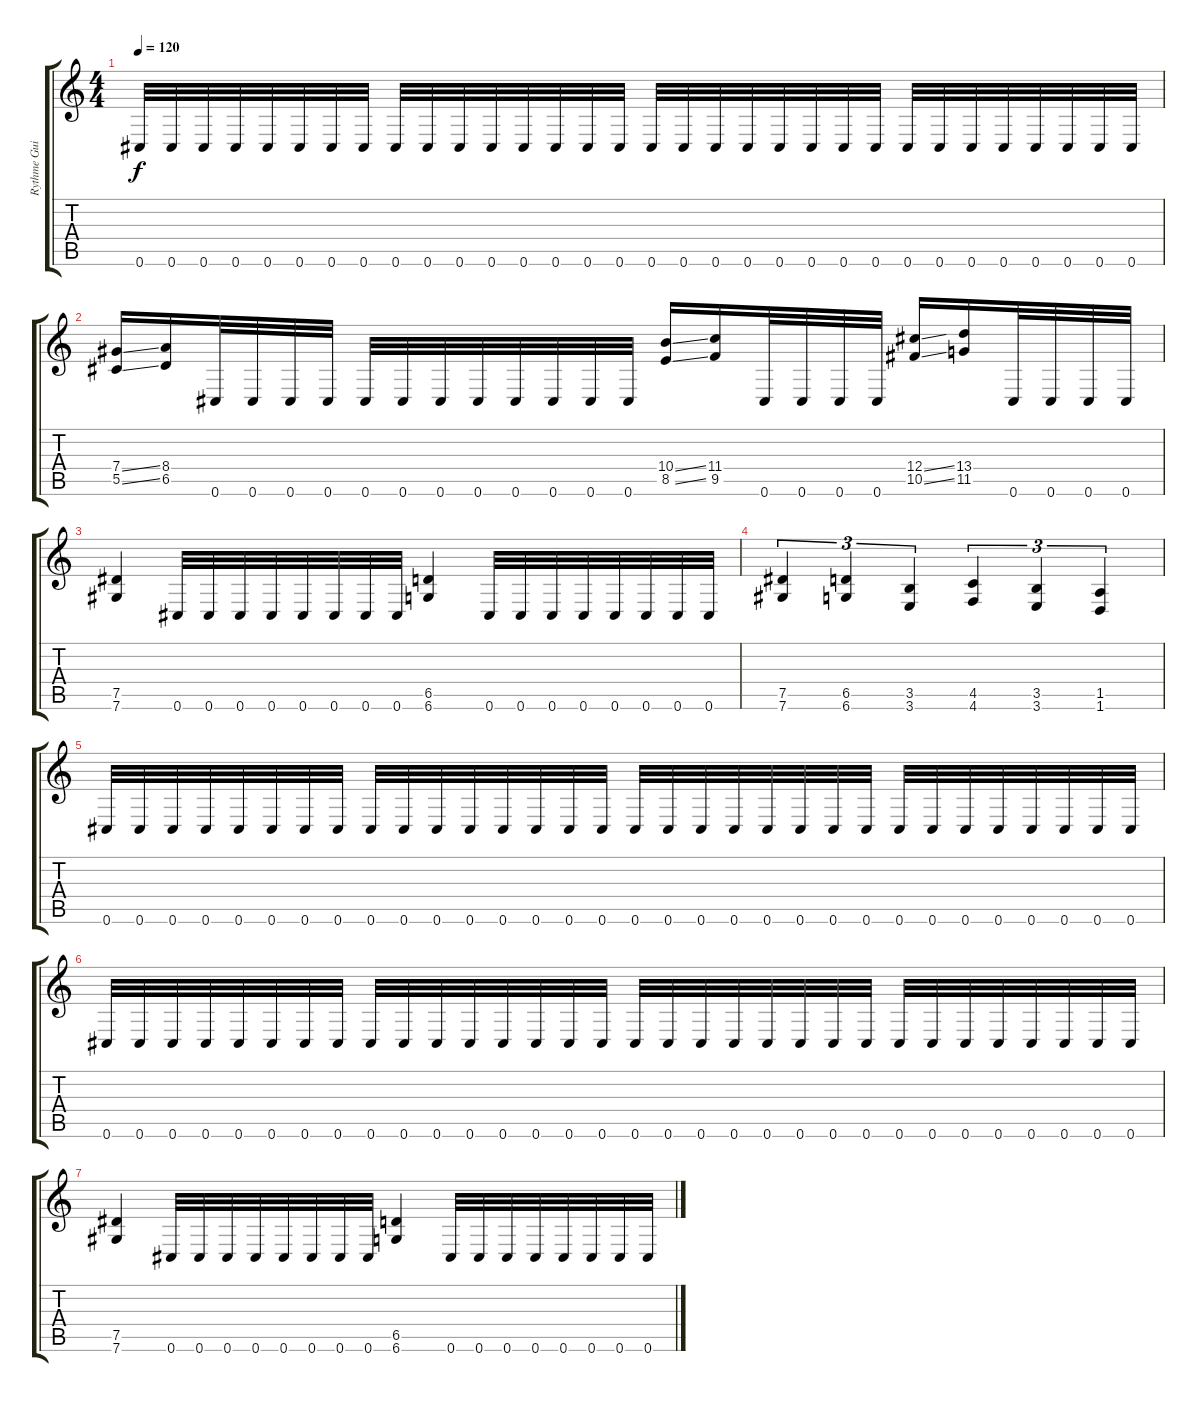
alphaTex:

\track ("Rythme Guitar" "Rythme Gui") {instrument distortionguitar}
\staff {score tabs}
\tuning (Eb4 Bb3 Gb3 Db3 Ab2 Db2) {hide}
\ts (4 4)
\tempo 120
\clef g2
\ks c
0.6.32{dy f} 0.6.32 0.6.32 0.6.32 0.6.32 0.6.32 0.6.32 0.6.32 0.6.32 0.6.32 0.6.32 0.6.32 0.6.32 0.6.32 0.6.32 0.6.32 0.6.32 0.6.32 0.6.32 0.6.32 0.6.32 0.6.32 0.6.32 0.6.32 0.6.32 0.6.32 0.6.32 0.6.32 0.6.32 0.6.32 0.6.32 0.6.32 |
(7.4{ss} 5.5{ss}).16 (8.4 6.5).16 0.6.32 0.6.32 0.6.32 0.6.32 0.6.32 0.6.32 0.6.32 0.6.32 0.6.32 0.6.32 0.6.32 0.6.32 (10.4{ss} 8.5{ss}).16 (11.4 9.5).16 0.6.32 0.6.32 0.6.32 0.6.32 (12.4{ss} 10.5{ss}).16 (13.4 11.5).16 0.6.32 0.6.32 0.6.32 0.6.32 |
(7.5 7.6).4 0.6.32 0.6.32 0.6.32 0.6.32 0.6.32 0.6.32 0.6.32 0.6.32 (6.5 6.6).4 0.6.32 0.6.32 0.6.32 0.6.32 0.6.32 0.6.32 0.6.32 0.6.32 |
(7.5 7.6).4{tu (3 2)} (6.5 6.6).4{tu (3 2)} (3.5 3.6).4{tu (3 2)} (4.5 4.6).4{tu (3 2)} (3.5 3.6).4{tu (3 2)} (1.5 1.6).4{tu (3 2)} |
0.6.32 0.6.32 0.6.32 0.6.32 0.6.32 0.6.32 0.6.32 0.6.32 0.6.32 0.6.32 0.6.32 0.6.32 0.6.32 0.6.32 0.6.32 0.6.32 0.6.32 0.6.32 0.6.32 0.6.32 0.6.32 0.6.32 0.6.32 0.6.32 0.6.32 0.6.32 0.6.32 0.6.32 0.6.32 0.6.32 0.6.32 0.6.32 |
0.6.32 0.6.32 0.6.32 0.6.32 0.6.32 0.6.32 0.6.32 0.6.32 0.6.32 0.6.32 0.6.32 0.6.32 0.6.32 0.6.32 0.6.32 0.6.32 0.6.32 0.6.32 0.6.32 0.6.32 0.6.32 0.6.32 0.6.32 0.6.32 0.6.32 0.6.32 0.6.32 0.6.32 0.6.32 0.6.32 0.6.32 0.6.32 |
(7.5 7.6).4 0.6.32 0.6.32 0.6.32 0.6.32 0.6.32 0.6.32 0.6.32 0.6.32 (6.5 6.6).4 0.6.32 0.6.32 0.6.32 0.6.32 0.6.32 0.6.32 0.6.32 0.6.32
